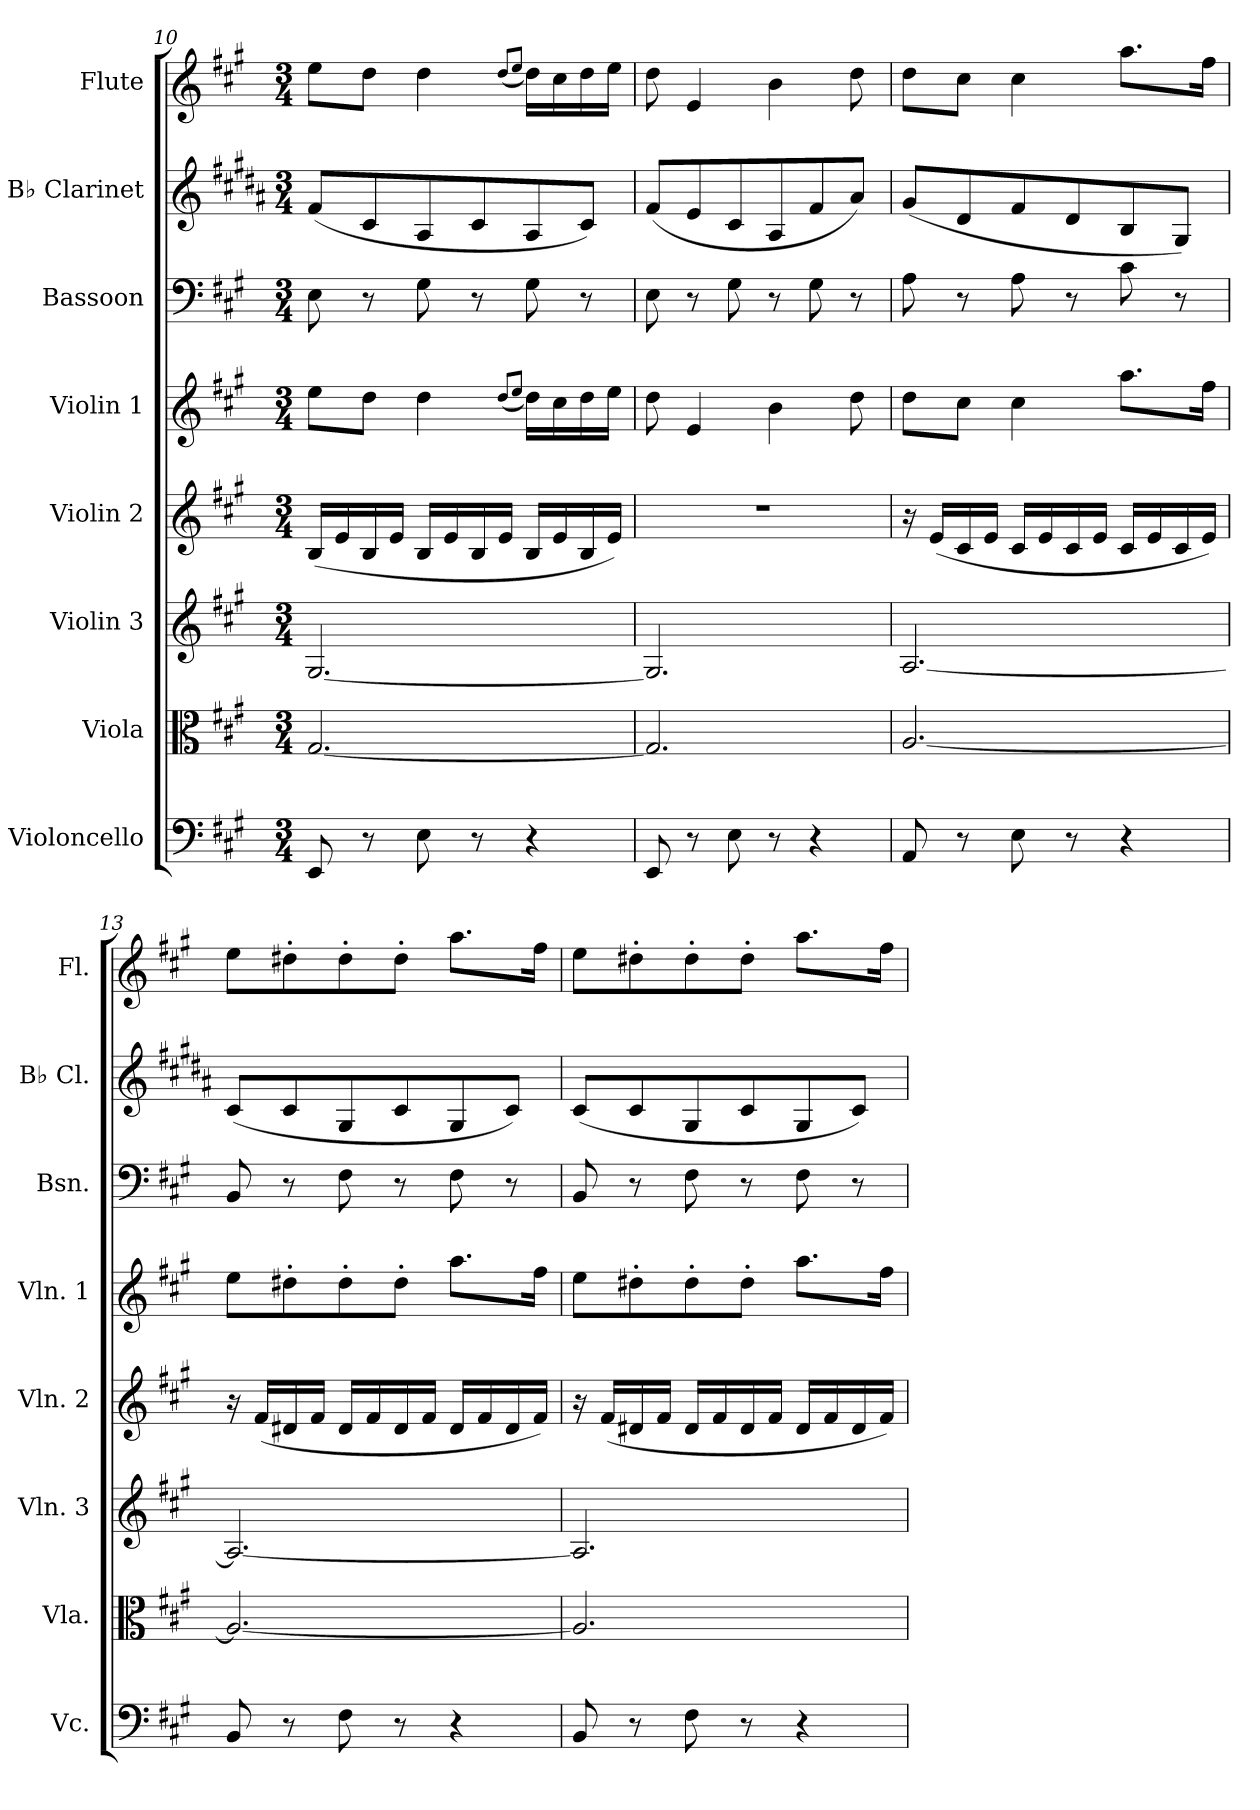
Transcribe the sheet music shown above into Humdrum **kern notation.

**kern	**kern	**kern	**kern	**kern	**kern	**kern	**kern
*part8	*part7	*part6	*part5	*part4	*part3	*part2	*part1
*staff8	*staff7	*staff6	*staff5	*staff4	*staff3	*staff2	*staff1
*I"Violoncello	*I"Viola	*I"Violin 3	*I"Violin 2	*I"Violin 1	*I"Bassoon	*I"B♭ Clarinet	*I"Flute
*I'Vc.	*I'Vla.	*I'Vln. 3	*I'Vln. 2	*I'Vln. 1	*I'Bsn.	*I'B♭ Cl.	*I'Fl.
!!LO:PB:g=z
*clefF4	*clefC3	*clefG2	*clefG2	*clefG2	*clefF4	*clefG2	*clefG2
*	*	*	*	*	*	*ITrd1c2	*
*k[f#c#g#]	*k[f#c#g#]	*k[f#c#g#]	*k[f#c#g#]	*k[f#c#g#]	*k[f#c#g#]	*k[f#c#g#]	*k[f#c#g#]
*M3/4	*M3/4	*M3/4	*M3/4	*M3/4	*M3/4	*M3/4	*M3/4
=10	=10	=10	=10	=10	=10	=10	=10
8EE/	[2.G#/	[2.G#/	(16B/LL	8ee\L	8E\	(8e/L	8ee\L
.	.	.	16e/	.	.	.	.
8r	.	.	16B/	8dd\J	8r	8B/	8dd\J
.	.	.	16e/JJ	.	.	.	.
8E\	.	.	16B/LL	4dd\	8G#\	8G#/	4dd\
.	.	.	16e/	.	.	.	.
8r	.	.	16B/	.	8r	8B/	.
.	.	.	16e/JJ	.	.	.	.
.	.	.	.	(8qdd/L	.	.	(8qdd/L
.	.	.	.	8qee/J	.	.	8qee/J
4r	.	.	16B/LL	16dd\LL)	8G#\	8G#/	16dd\LL)
.	.	.	16e/	16cc#\	.	.	16cc#\
.	.	.	16B/	16dd\	8r	8B/J)	16dd\
.	.	.	16e/JJ)	16ee\JJ	.	.	16ee\JJ
=11	=11	=11	=11	=11	=11	=11	=11
8EE/	2.G#/]	2.G#/]	2.r	8dd\	8E\	(8e/L	8dd\
8r	.	.	.	4e/	8r	8d/	4e/
8E\	.	.	.	.	8G#\	8B/	.
8r	.	.	.	4b\	8r	8G#/	4b\
4r	.	.	.	.	8G#\	8e/	.
.	.	.	.	8dd\	8r	8g#/J)	8dd\
=12	=12	=12	=12	=12	=12	=12	=12
8AA/	[2.A/	[2.A/	16r	8dd\L	8A\	(8f#/L	8dd\L
.	.	.	(16e/LL	.	.	.	.
8r	.	.	16c#/	8cc#\J	8r	8c#/	8cc#\J
.	.	.	16e/JJ	.	.	.	.
8E\	.	.	16c#/LL	4cc#\	8A\	8e/	4cc#\
.	.	.	16e/	.	.	.	.
8r	.	.	16c#/	.	8r	8c#/	.
.	.	.	16e/JJ	.	.	.	.
4r	.	.	16c#/LL	8.aa\L	8c#\	8A/	8.aa\L
.	.	.	16e/	.	.	.	.
.	.	.	16c#/	.	8r	8F#/J)	.
.	.	.	16e/JJ)	16ff#\Jk	.	.	16ff#\Jk
!!LO:PB:g=z
=13	=13	=13	=13	=13	=13	=13	=13
8BB/	2.A/_	2.A/_	16r	8ee\L	8BB/	(8B/L	8ee\L
.	.	.	(16f#/LL	.	.	.	.
8r	.	.	16d#X/	8dd#X'\	8r	8B/	8dd#X'\
.	.	.	16f#/JJ	.	.	.	.
8F#\	.	.	16d#/LL	8dd#'\	8F#\	8F#/	8dd#'\
.	.	.	16f#/	.	.	.	.
8r	.	.	16d#/	8dd#'\J	8r	8B/	8dd#'\J
.	.	.	16f#/JJ	.	.	.	.
4r	.	.	16d#/LL	8.aa\L	8F#\	8F#/	8.aa\L
.	.	.	16f#/	.	.	.	.
.	.	.	16d#/	.	8r	8B/J)	.
.	.	.	16f#/JJ)	16ff#\Jk	.	.	16ff#\Jk
=14	=14	=14	=14	=14	=14	=14	=14
8BB/	2.A/]	2.A/]	16r	8ee\L	8BB/	(8B/L	8ee\L
.	.	.	(16f#/LL	.	.	.	.
8r	.	.	16d#X/	8dd#X'\	8r	8B/	8dd#X'\
.	.	.	16f#/JJ	.	.	.	.
8F#\	.	.	16d#/LL	8dd#'\	8F#\	8F#/	8dd#'\
.	.	.	16f#/	.	.	.	.
8r	.	.	16d#/	8dd#'\J	8r	8B/	8dd#'\J
.	.	.	16f#/JJ	.	.	.	.
4r	.	.	16d#/LL	8.aa\L	8F#\	8F#/	8.aa\L
.	.	.	16f#/	.	.	.	.
.	.	.	16d#/	.	8r	8B/J)	.
.	.	.	16f#/JJ)	16ff#\Jk	.	.	16ff#\Jk
=	=	=	=	=	=	=	=
*-	*-	*-	*-	*-	*-	*-	*-
